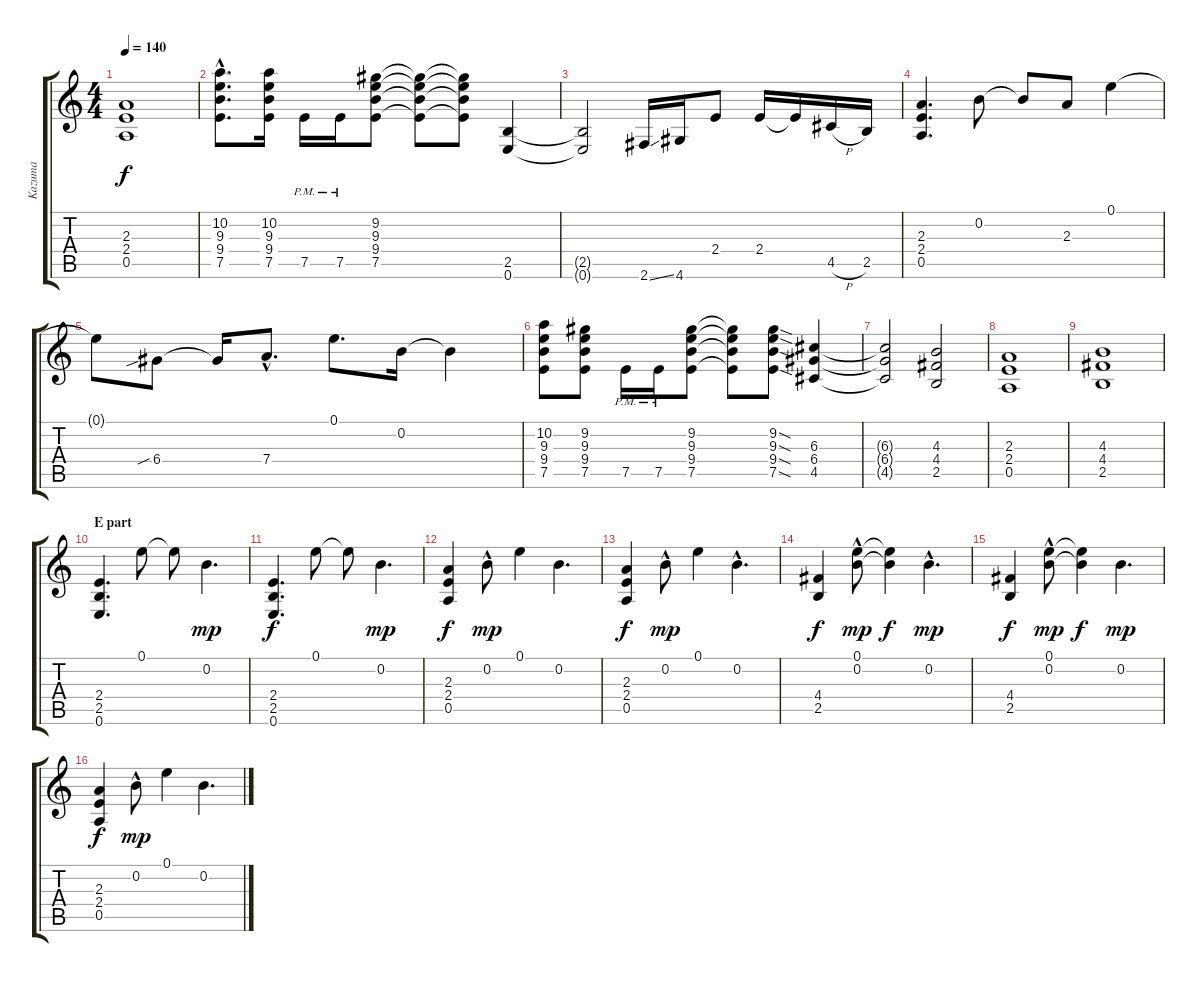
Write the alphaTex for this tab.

\track ("Kazuma" "Kazuma") {instrument distortionguitar}
\staff {score tabs}
\tuning (E4 B3 G3 D3 A2 E2) {hide}
\ts (4 4)
\tempo 140
\clef g2
\ks c
(2.3{t} 2.4{t} 0.5{t}).1{dy f} |
(10.2{hac} 9.3{hac} 9.4{hac} 7.5{hac}).8{d} (10.2 9.3 9.4 7.5).16 7.5{pm}.16 7.5{pm}.16 (9.2 9.3 9.4 7.5).8 (9.2{t} 9.3{t} 9.4{t} 7.5{t}).8 (9.2{t} 9.3{t} 9.4{t} 7.5{t}).8 (2.5 0.6).4 |
(2.5{t} 0.6{t}).2 2.6{ss}.16 4.6.16 2.4.8 2.4.16 2.4{t}.16 4.5{h}.16 2.5.16 |
(2.3 2.4 0.5).4{d} 0.2.8 0.2{t}.8 2.3.8 0.1.4 |
0.1{t}.8 6.4{sib}.8 6.4{t}.16 7.4{hac}.8{d} 0.1.8{d} 0.2.16 0.2{t}.4 |
(10.2 9.3 9.4 7.5).8 (9.2 9.3 9.4 7.5).8 7.5{pm}.16 7.5{pm}.16 (9.2 9.3 9.4 7.5).8 (9.2{t} 9.3{t} 9.4{t} 7.5{t}).8 (9.2{sod} 9.3{sod} 9.4{sod} 7.5{sod}).8 (6.3 6.4 4.5).4 |
(6.3{t} 6.4{t} 4.5{t}).2 (4.3 4.4 2.5).2 |
(2.3 2.4 0.5).1 |
(4.3 4.4 2.5).1 |
\section ("" "E part")
(2.4 2.5 0.6).4{d} 0.1.8 0.1{t}.8 0.2.4{d dy mp} |
(2.4 2.5 0.6).4{d dy f} 0.1.8 0.1{t}.8 0.2.4{d dy mp} |
(2.3 2.4 0.5).4{dy f} 0.2{hac}.8{dy mp} 0.1.4 0.2.4{d} |
(2.3 2.4 0.5).4{dy f} 0.2{hac}.8{dy mp} 0.1.4 0.2{hac}.4{d} |
(4.4 2.5).4{dy f} (0.1 0.2{hac}).8{dy mp} (0.1{t} 0.2{t}).4{dy f} 0.2{hac}.4{d dy mp} |
(4.4 2.5).4{dy f} (0.1 0.2{hac}).8{dy mp} (0.1{t} 0.2{t}).4{dy f} 0.2.4{d dy mp} |
(2.3 2.4 0.5).4{dy f} 0.2{hac}.8{dy mp} 0.1.4 0.2.4{d}
